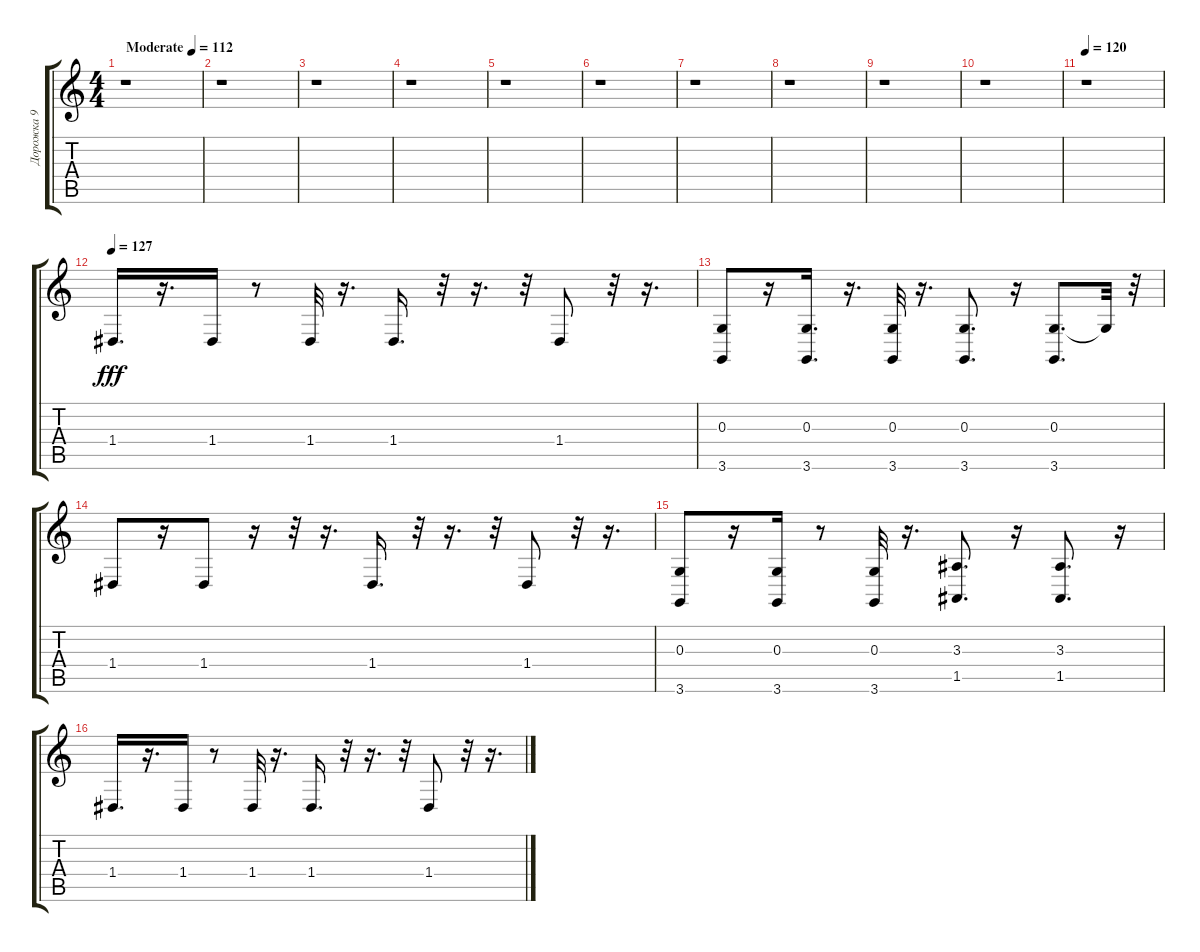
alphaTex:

\track ("Дорожка 9" "Дорожка 9") {instrument percussiveorgan}
\staff {score tabs}
\tuning (E4 B3 G3 D3 A2 E2) {hide}
\ts (4 4)
\tempo (112 "Moderate")
\clef g2
\ks c
r.1{dy fff instrument percussiveorgan} |
r.1 |
r.1 |
r.1 |
r.1 |
r.1 |
r.1 |
r.1 |
r.1 |
r.1 |
\tempo 120
r.1 |
\tempo 127
1.4.16{d} r.16{d} 1.4.16 r.8 1.4.32 r.16{d} 1.4.16{d} r.32 r.16{d} r.32 1.4.8 r.32 r.16{d} |
(0.3 3.6).8 r.16 (0.3 3.6).16{d} r.16{d} (0.3 3.6).32 r.16{d} (0.3 3.6).8{d} r.16 (0.3 3.6).8{d} 0.3{t}.32 r.32 |
1.4.8 r.16 1.4.8 r.16 r.32 r.16{d} 1.4.16{d} r.32 r.16{d} r.32 1.4.8 r.32 r.16{d} |
(0.3 3.6).8 r.16 (0.3 3.6).16 r.8 (0.3 3.6).32 r.16{d} (3.3 1.5).8{d} r.16 (3.3 1.5).8{d} r.16 |
1.4.16{d} r.16{d} 1.4.16 r.8 1.4.32 r.16{d} 1.4.16{d} r.32 r.16{d} r.32 1.4.8 r.32 r.16{d}
